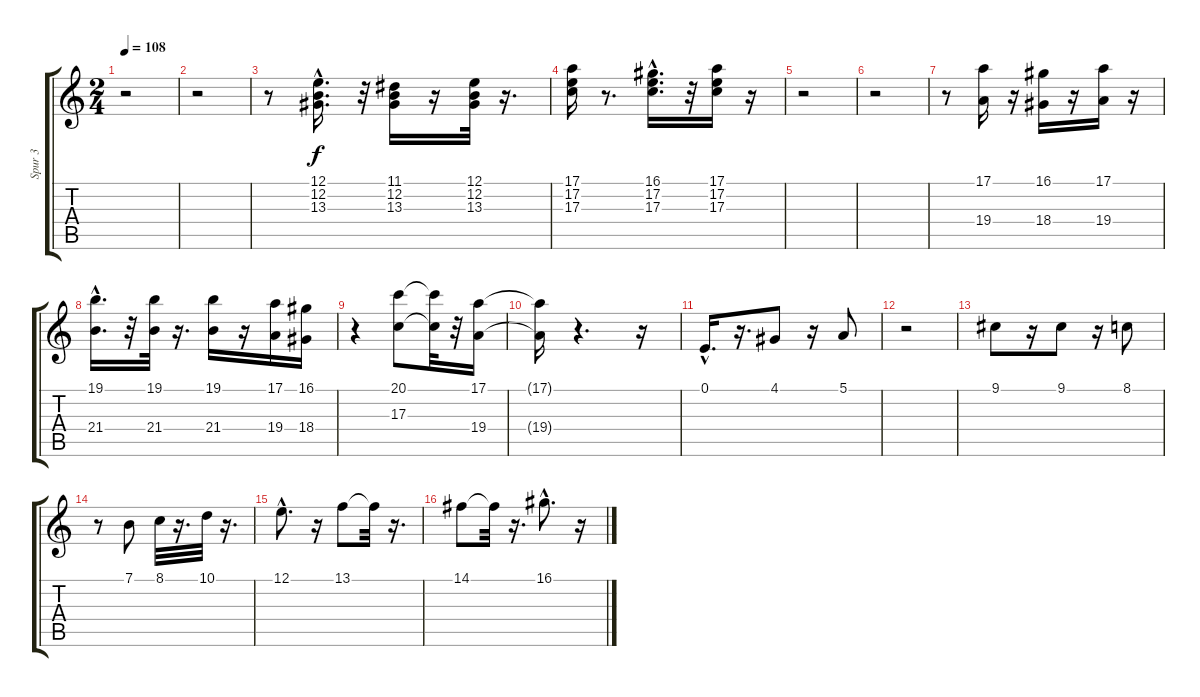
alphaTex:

\track ("Spur 3" "Spur 3") {instrument trumpet}
\staff {score tabs}
\tuning (E4 B3 G3 D3 A2 E2) {hide}
\ts (2 4)
\tempo 108
\clef g2
\ks c
r.2{dy f} |
r.2 |
r.8 (12.1{hac} 12.2{hac} 13.3{hac}).16{d} r.32 (11.1 12.2 13.3).16 r.16 (12.1 12.2 13.3).32 r.16{d} |
(17.1 17.2 17.3).16 r.8{d} (16.1{hac} 17.2{hac} 17.3{hac}).16{d} r.32 (17.1 17.2 17.3).16 r.16 |
r.2 |
r.2 |
r.8 (17.1 19.4).16 r.16 (16.1 18.4).16 r.16 (17.1 19.4).16 r.16 |
(19.1{hac} 21.4{hac}).16{d} r.32 (19.1 21.4).32 r.16{d} (19.1 21.4).16 r.16 (17.1 19.4).16 (16.1 18.4).16 |
r.4 (20.1 17.3).8 (20.1{t} 17.3{t}).32 r.32 (17.1 19.4).16 |
(17.1{t} 19.4{t}).16 r.4{d} r.16 |
0.1{hac}.16{d} r.16{d} 4.1.8 r.16 5.1.8 |
r.2 |
9.1.8 r.16 9.1.8 r.16 8.1.8 |
r.8 7.1.8 8.1.32 r.16{d} 10.1.32 r.16{d} |
12.1{hac}.8{d} r.16 13.1.8 13.1{t}.32 r.16{d} |
14.1.8 14.1{t}.32 r.16{d} 16.1{hac}.8{d} r.16
